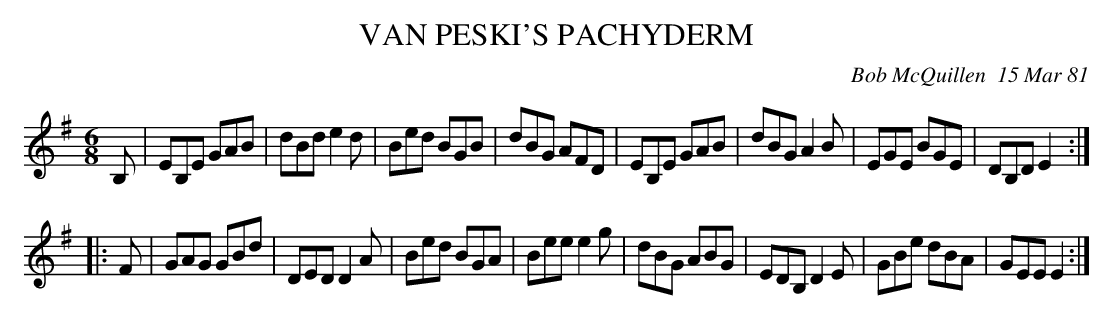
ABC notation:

X:1
T: VAN PESKI'S PACHYDERM
C: Bob McQuillen  15 Mar 81
M: 6/8
L: 1/8
K: Em
B, \
| EB,E GAB | dBd e2d | Bed BGB | dBG AFD \
| EB,E GAB | dBG A2B | EGE BGE | DB,D E2 :|
|: F \
| GAG GBd | DED  D2A | Bed BGA | Bee e2g \
| dBG ABG | EDB, D2E | GBe dBA | GEE E2 :|
